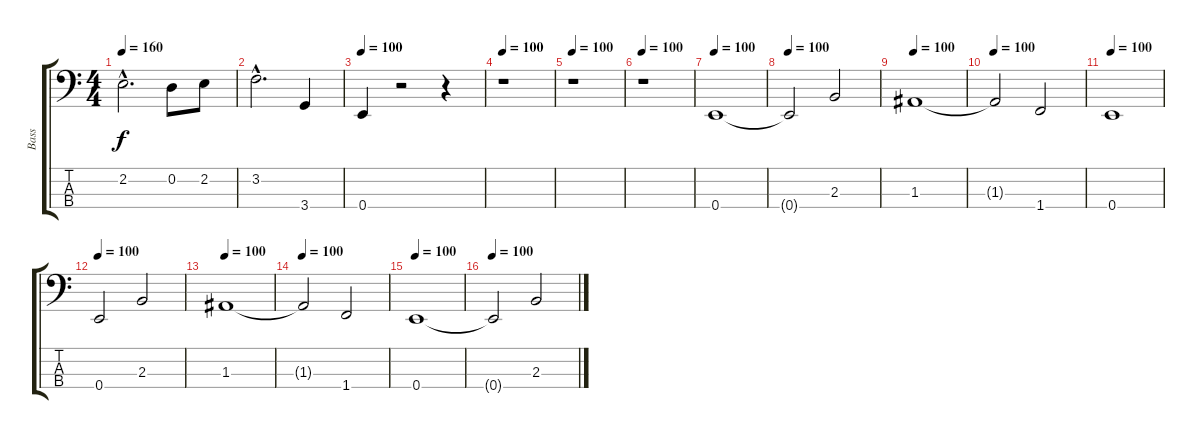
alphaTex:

\track ("Bass" "Bass") {instrument electricbassfinger}
\staff {score tabs}
\tuning (G2 D2 A1 E1) {hide}
\ts (4 4)
\tempo 160
\tempo 100
\tempo 160
\clef f4
\ks c
2.2{hac}.2{d dy f instrument electricbassfinger} 0.2.8 2.2.8 |
3.2{hac}.2{d} 3.4.4 |
\tempo 100
0.4.4 r.2 r.4 |
\tempo 100
r.1 |
\tempo 100
r.1 |
\tempo 100
r.1 |
\tempo 100
0.4.1 |
\tempo 100
0.4{t}.2 2.3.2 |
\tempo 100
1.3.1 |
\tempo 100
1.3{t}.2 1.4.2 |
\tempo 100
0.4.1 |
\tempo 100
0.4.2 2.3.2 |
\tempo 100
1.3.1 |
\tempo 100
1.3{t}.2 1.4.2 |
\tempo 100
0.4.1 |
\tempo 100
0.4{t}.2 2.3.2
